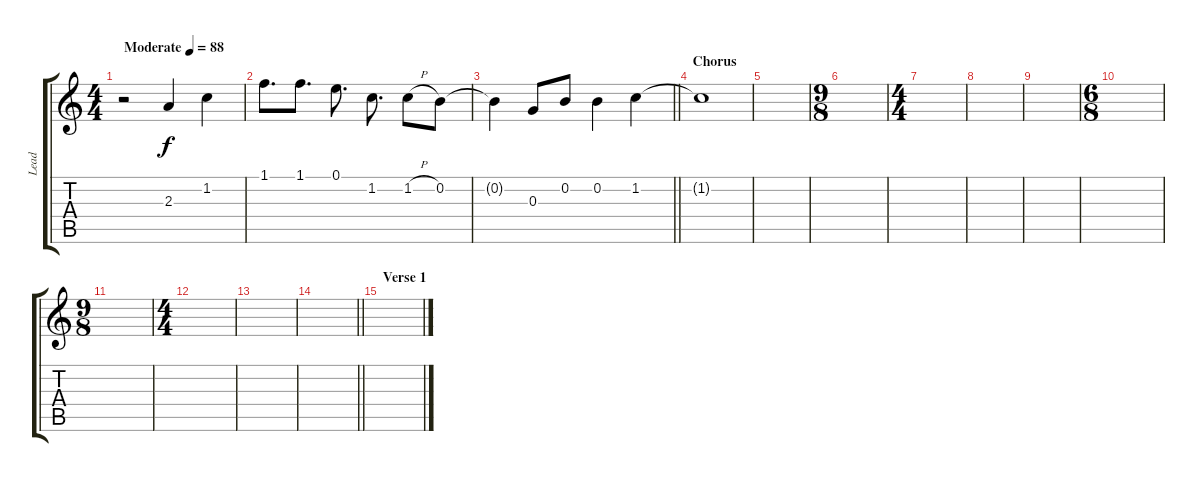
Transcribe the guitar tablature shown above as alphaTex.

\track ("Lead" "Lead") {instrument distortionguitar}
\staff {score tabs}
\tuning (E4 B3 G3 D3 A2 E2) {hide}
\ts (4 4)
\tempo (88 "Moderate")
\clef g2
\ks c
r.2{dy f instrument distortionguitar} 2.3.4 1.2.4 |
1.1.8{d} 1.1.8{d} 0.1.8{d} 1.2.8{d} 1.2{h}.8 0.2.8 |
\barLineRight lightlight
0.2{t}.4 0.3.8 0.2.8 0.2.4 1.2.4 |
\section ("" "Chorus")
1.2{t}.1 |
|
\ts (9 8)
|
\ts (4 4)
|
|
|
\ts (6 8)
|
\ts (9 8)
|
\ts (4 4)
|
|
\barLineRight lightlight
|
\section ("" "Verse 1")
